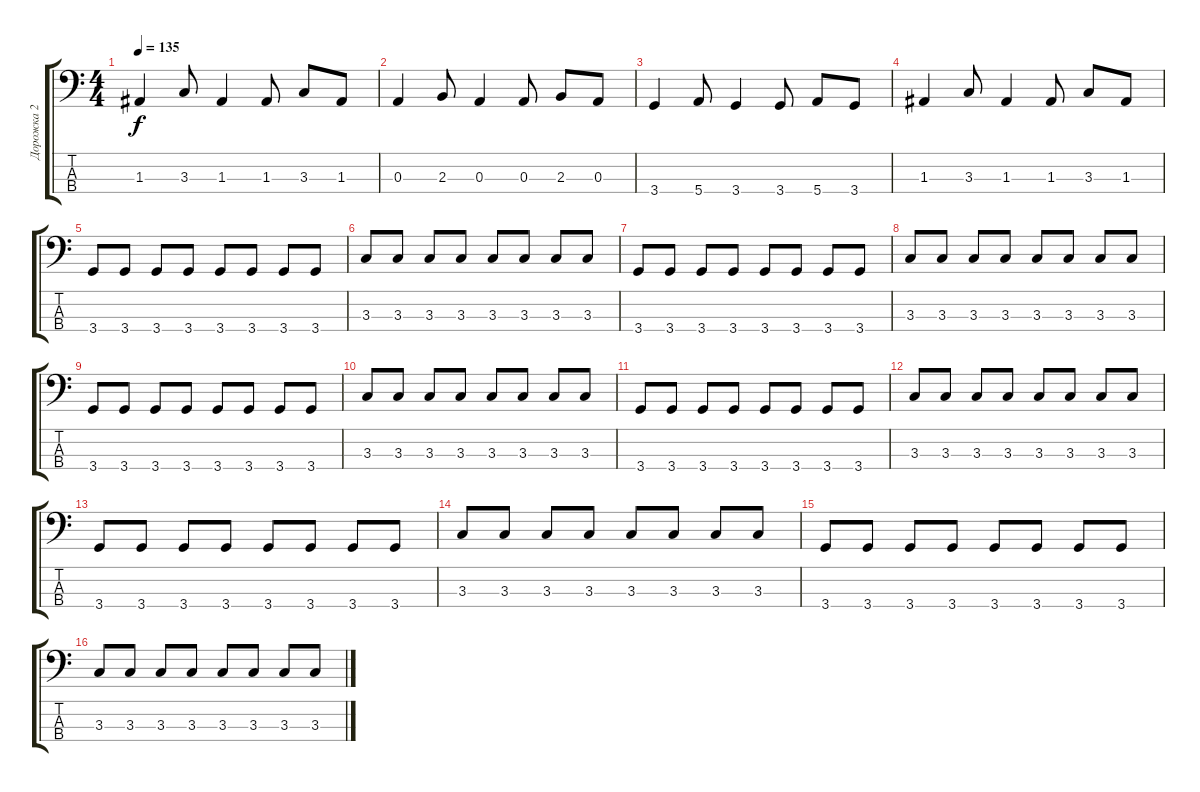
\track ("Дорожка 2" "Дорожка 2") {instrument electricbassfinger}
\staff {score tabs}
\tuning (G2 D2 A1 E1) {hide}
\ts (4 4)
\tempo 135
\clef f4
\ks c
1.3.4{dy f} 3.3.8 1.3.4 1.3.8 3.3.8 1.3.8 |
0.3.4 2.3.8 0.3.4 0.3.8 2.3.8 0.3.8 |
3.4.4 5.4.8 3.4.4 3.4.8 5.4.8 3.4.8 |
1.3.4 3.3.8 1.3.4 1.3.8 3.3.8 1.3.8 |
3.4.8 3.4.8 3.4.8 3.4.8 3.4.8 3.4.8 3.4.8 3.4.8 |
3.3.8 3.3.8 3.3.8 3.3.8 3.3.8 3.3.8 3.3.8 3.3.8 |
3.4.8 3.4.8 3.4.8 3.4.8 3.4.8 3.4.8 3.4.8 3.4.8 |
3.3.8 3.3.8 3.3.8 3.3.8 3.3.8 3.3.8 3.3.8 3.3.8 |
3.4.8 3.4.8 3.4.8 3.4.8 3.4.8 3.4.8 3.4.8 3.4.8 |
3.3.8 3.3.8 3.3.8 3.3.8 3.3.8 3.3.8 3.3.8 3.3.8 |
3.4.8 3.4.8 3.4.8 3.4.8 3.4.8 3.4.8 3.4.8 3.4.8 |
3.3.8 3.3.8 3.3.8 3.3.8 3.3.8 3.3.8 3.3.8 3.3.8 |
3.4.8 3.4.8 3.4.8 3.4.8 3.4.8 3.4.8 3.4.8 3.4.8 |
3.3.8 3.3.8 3.3.8 3.3.8 3.3.8 3.3.8 3.3.8 3.3.8 |
3.4.8 3.4.8 3.4.8 3.4.8 3.4.8 3.4.8 3.4.8 3.4.8 |
3.3.8 3.3.8 3.3.8 3.3.8 3.3.8 3.3.8 3.3.8 3.3.8
